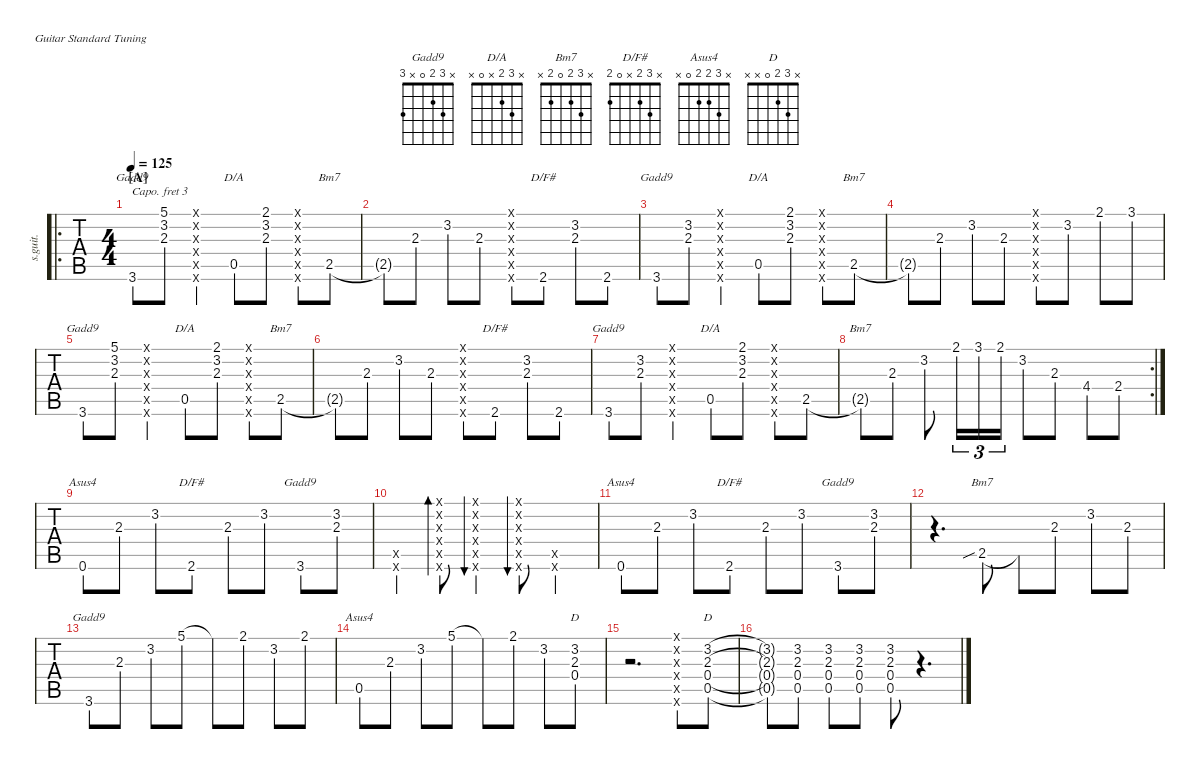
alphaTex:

\defaultSystemsLayout 4
\hideDynamics
\bracketExtendMode nobrackets
\otherSystemsTrackNameOrientation horizontal
\track ("Steel Guitar" "s.guit.") {defaultSystemsLayout 4 instrument acousticguitarsteel}
\staff {tabs}
\capo 3
\tuning (E4 B3 G3 D3 A2 E2)
\chord ("Gadd9" x 3 2 0 x 3) {showfingering false}
\chord ("D/A" x 3 2 x 0 x) {showfingering false}
\chord ("Bm7" x 3 2 0 2 x) {showfingering false}
\chord ("D/F#" x 3 2 x 0 2) {showfingering false}
\chord ("Asus4" x 3 2 2 0 x) {showfingering false}
\chord ("D" x 3 2 0 x x) {showfingering false}
\ro
\ts (4 4)
\section ("A" "")
\tempo 125
\clef g2
\scale
1.18311
\ks f
3.6.8{ch "Gadd9" dy mf instrument acousticguitarsteel} (2.3 3.2 5.1).8 (0.1{x} 0.2{x} 0.3{x} 0.4{x} 0.5{x} 0.6{x}).4 0.5.8{ch "D/A"} (2.3 3.2 2.1).8 (0.1{x} 0.2{x} 0.3{x} 0.4{x} 0.5{x} 0.6{x}).8 2.5.8{ch "Bm7"} |
\scale
0.963379 2.5{t}.8 2.3.8 3.2.8 2.3.8 (0.1{x} 0.2{x} 0.3{x} 0.4{x} 0.5{x} 0.6{x}).8 2.6.8{ch "D/F#"} (2.3 3.2).8 2.6.8 |
\scale
0.963379 3.6.8{ch "Gadd9"} (2.3 3.2).8 (0.1{x} 0.2{x} 0.3{x} 0.4{x} 0.5{x} 0.6{x}).4 0.5.8{ch "D/A"} (2.3 3.2 2.1).8 (0.1{x} 0.2{x} 0.3{x} 0.4{x} 0.5{x} 0.6{x}).8 2.5.8{ch "Bm7"} |
\scale
0.963379 2.5{t}.8 2.3.8 3.2.8 2.3.8 (0.1{x} 0.2{x} 0.3{x} 0.4{x} 0.5{x} 0.6{x}).8 3.2.8 2.1.8 3.1.8 |
\scale
0.963379 3.6.8{ch "Gadd9"} (2.3 3.2 5.1).8 (0.1{x} 0.2{x} 0.3{x} 0.4{x} 0.5{x} 0.6{x}).4 0.5.8{ch "D/A"} (2.3 3.2 2.1).8 (0.1{x} 0.2{x} 0.3{x} 0.4{x} 0.5{x} 0.6{x}).8 2.5.8{ch "Bm7"} |
\scale
0.963379 2.5{t}.8 2.3.8 3.2.8 2.3.8 (0.1{x} 0.2{x} 0.3{x} 0.4{x} 0.5{x} 0.6{x}).8 2.6.8{ch "D/F#"} (2.3 3.2).8 2.6.8 |
\scale
1.08486 3.6.8{ch "Gadd9"} (2.3 3.2).8 (0.1{x} 0.2{x} 0.3{x} 0.4{x} 0.5{x} 0.6{x}).4 0.5.8{ch "D/A"} (2.3 3.2 2.1).8 (0.1{x} 0.2{x} 0.3{x} 0.4{x} 0.5{x} 0.6{x}).8 2.5.8 |
\rc 2
\scale
1.03278 2.5{t}.8{ch "Bm7"} 2.3.8 3.2.8 2.1.16{tu (3 2)} 3.1.16{tu (3 2)} 2.1.16{tu (3 2)} 3.2.8 2.3.8 4.4.8 2.4.8 |
\scale
0.976471 0.6.8{ch "Asus4"} 2.3.8 3.2.8 2.6.8{ch "D/F#"} 2.3.8 3.2.8 3.6.8{ch "Gadd9"} (2.3 3.2).8 |
\scale
0.976471 (0.5{x} 0.6{x}).4 (0.1{x} 0.2{x} 0.3{x} 0.4{x} 0.5{x} 0.6{x}).8{bd 30} (0.1{x} 0.2{x} 0.3{x} 0.4{x} 0.5{x} 0.6{x}).4{bu 30} (0.1{x} 0.2{x} 0.3{x} 0.4{x} 0.5{x} 0.6{x}).8{bu 30} (0.5{x} 0.6{x}).4 |
\scale
0.976471 0.6.8{ch "Asus4"} 2.3.8 3.2.8 2.6.8{ch "D/F#"} 2.3.8 3.2.8 3.6.8{ch "Gadd9"} (2.3 3.2).8 |
\scale
0.976471 r.4{d} 2.5{sib}.8{ch "Bm7"} 2.5{t}.8 2.3.8 3.2.8 2.3.8 |
\scale
0.976471 3.6.8{ch "Gadd9"} 2.3.8 3.2.8 5.1.8 5.1{t}.8 2.1.8 3.2.8 2.1.8 |
\scale
1.09142 0.5.8{ch "Asus4"} 2.3.8 3.2.8 5.1.8 5.1{t}.8 2.1.8 3.2.8 (3.2 2.3 0.4).8{ch "D"} |
\scale
0.967199 r.2{d} (0.1{x} 0.2{x} 0.3{x} 0.4{x} 0.5{x} 0.6{x}).8 (3.2 2.3 0.4 0.5).8{ch "D"} |
\scale
0.967199 (3.2{t} 2.3{t} 0.4{t} 0.5{t}).8 (3.2 2.3 0.4 0.5).8 (3.2 2.3 0.4 0.5).8 (3.2 2.3 0.4 0.5).8 (3.2 2.3 0.4 0.5).8 r.4{d}
